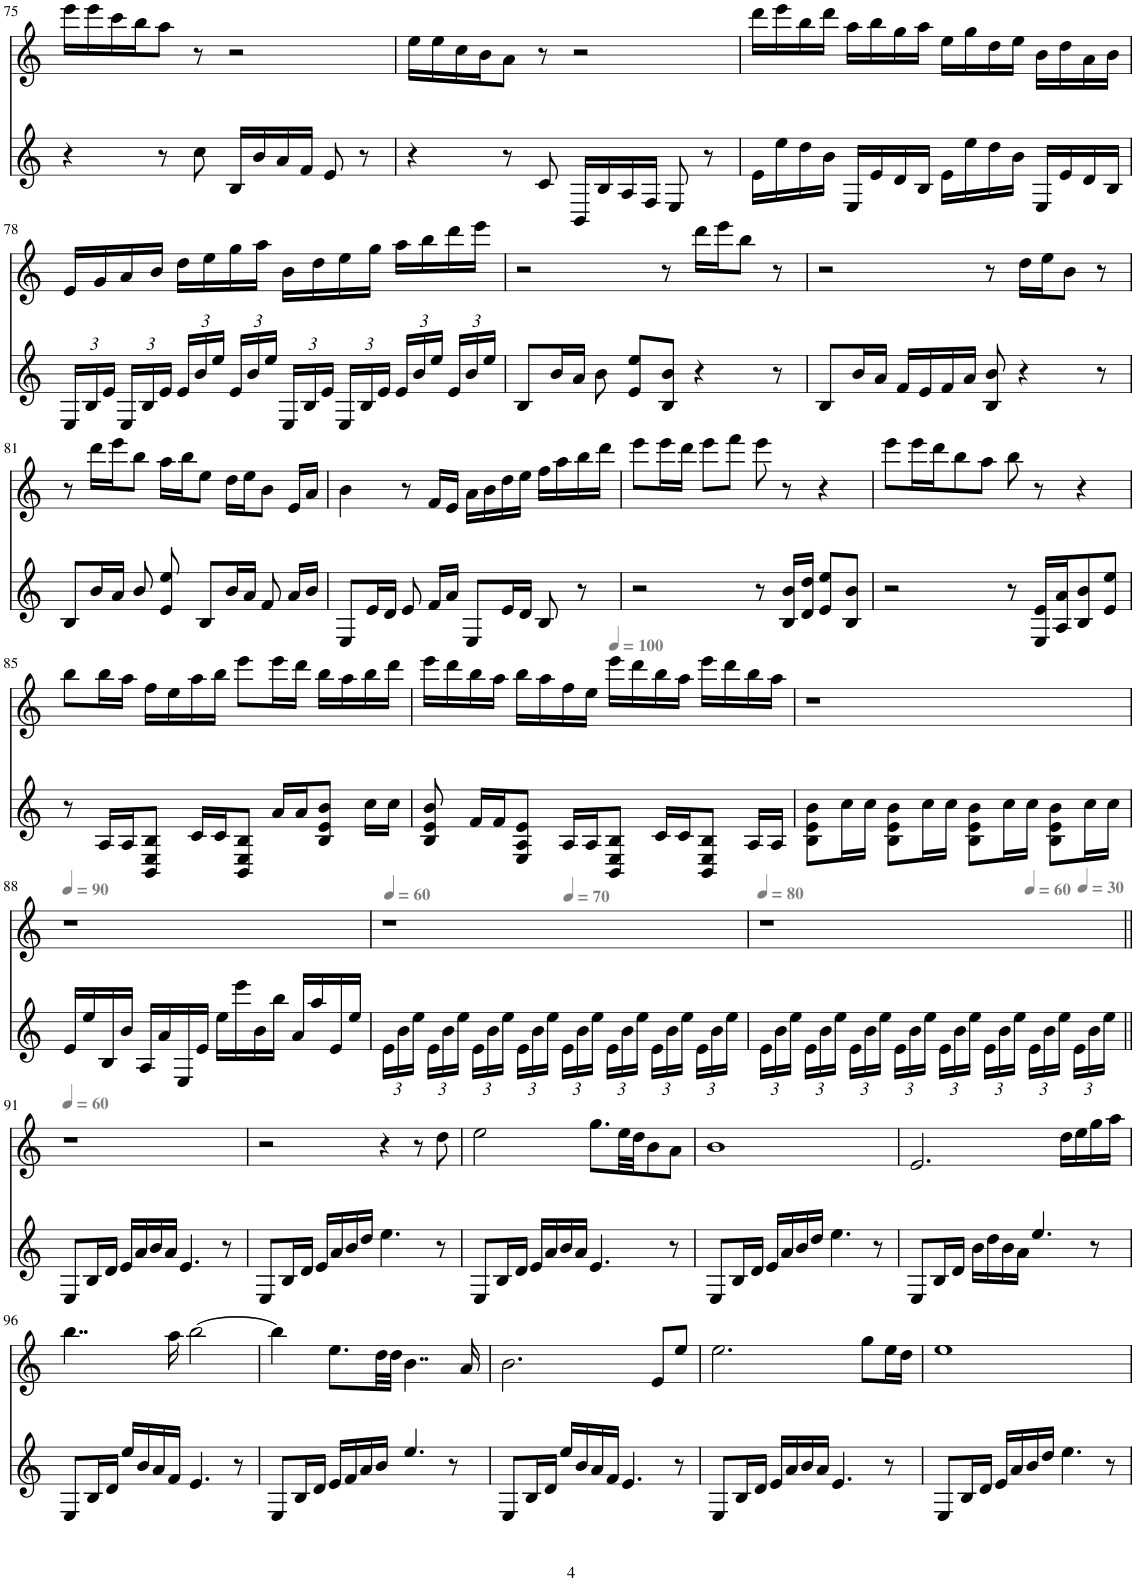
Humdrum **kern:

**kern	**kern
*part2	*part1
*staff2	*staff1
*I"琴	*I"尺八
!!LO:PB:g=z
*clefG2	*clefG2
*k[]	*k[]
*M4/4	*M4/4
*met(c)	*met(c)
=75	=75
4r	16eee\LL
.	16eee\
.	16ccc\
.	16bb\J
8r	8aa\J
8cc\	8r
16B/LL	2r
16b/	.
16a/	.
16f/JJ	.
8e/	.
8r	.
=76	=76
4r	16ee\LL
.	16ee\
.	16cc\
.	16b\J
8r	8a\J
8c/	8r
16BB/LL	2r
16B/	.
16A/	.
16F/JJ	.
8E/	.
8r	.
=77	=77
16e\LL	16ddd\LL
16ee\	16eee\
16dd\	16bb\
16b\JJ	16ddd\JJ
16E/LL	16aa\LL
16e/	16bb\
16d/	16gg\
16B/JJ	16aa\JJ
16e\LL	16ee\LL
16ee\	16gg\
16dd\	16dd\
16b\JJ	16ee\JJ
16E/LL	16b\LL
16e/	16dd\
16d/	16a\
16B/JJ	16b\JJ
!!LO:LB:g=z
=78	=78
*Xbrackettup	*
24E/LL	16e/LL
24B/	.
.	16g/
24e/JJ	.
24E/LL	16a/
24B/	.
.	16b/JJ
24e/JJ	.
24e/LL	16dd\LL
24b/	.
.	16ee\
24ee/JJ	.
24e/LL	16gg\
24b/	.
.	16aa\JJ
24ee/JJ	.
24E/LL	16b\LL
24B/	.
.	16dd\
24e/JJ	.
24E/LL	16ee\
24B/	.
.	16gg\JJ
24e/JJ	.
24e/LL	16aa\LL
24b/	.
.	16bb\
24ee/JJ	.
24e/LL	16ddd\
24b/	.
.	16eee\JJ
24ee/JJ	.
=79	=79
8B/L	2r
16b/L	.
16a/JJ	.
8b\	.
8e/ 8ee/L	.
8B/ 8b/J	8r
4r	16ddd\LL
.	16eee\J
.	8bb\J
8r	8r
=80	=80
8B/L	2r
16b/L	.
16a/JJ	.
16f/LL	.
16e/	.
16f/	.
16a/JJ	.
8B/ 8b/	8r
4r	16dd\LL
.	16ee\J
.	8b\J
8r	8r
!!LO:LB:g=z
=81	=81
8B/L	8r
16b/L	16ddd\LL
16a/JJ	16eee\J
8b/	8bb\J
8e/ 8ee/	16aa\LL
.	16bb\J
8B/L	8ee\J
16b/L	16dd\LL
16a/JJ	16ee\J
8f/	8b\J
16a/LL	16e/LL
16b/JJ	16a/JJ
=82	=82
8E/L	4b\
16e/L	.
16d/JJ	.
8e/	8r
16f/LL	16f/LL
16a/JJ	16e/JJ
8E/L	16a\LL
.	16b\
16e/L	16dd\
16d/JJ	16ee\JJ
8B/	16ff\LL
.	16aa\
8r	16bb\
.	16ddd\JJ
=83	=83
2r	8eee\L
.	16eee\L
.	16ddd\JJ
.	8eee\L
.	8fff\J
8r	8eee\
16B/ 16b/LL	8r
16d/ 16dd/JJ	.
8e/ 8ee/L	4r
8B/ 8b/J	.
=84	=84
2r	8eee\L
.	16eee\L
.	16ddd\J
.	8bb\
.	8aa\J
8r	8bb\
16E/ 16e/LL	8r
16A/ 16a/J	.
8B/ 8b/	4r
8e/ 8ee/J	.
!!LO:LB:g=z
=85	=85
8r	8bb\L
16A/LL	16bb\L
16A/J	16aa\JJ
8BB/ 8E/ 8B/J	16ff\LL
.	16ee\
16c/LL	16aa\
16c/J	16bb\JJ
8BB/ 8E/ 8B/J	8eee\L
16a/LL	16eee\L
16a/J	16ddd\JJ
8B/ 8e/ 8b/J	16bb\LL
.	16aa\
16cc\LL	16bb\
16cc\JJ	16ddd\JJ
=86	=86
8B/ 8e/ 8b/	16eee\LL
.	16ddd\
16f/LL	16bb\
16f/J	16aa\JJ
8E/ 8A/ 8e/J	16bb\LL
.	16aa\
16A/LL	16ff\
16A/J	16ee\JJ
*	*MM100
8BB/ 8E/ 8B/J	16eee\LL
.	16ddd\
16c/LL	16bb\
16c/J	16aa\JJ
8BB/ 8E/ 8B/J	16eee\LL
.	16ddd\
16A/LL	16bb\
16A/JJ	16aa\JJ
=87	=87
8B\ 8e\ 8b\L	1r
16cc\L	.
16cc\JJ	.
8B\ 8e\ 8b\L	.
16cc\L	.
16cc\JJ	.
8B\ 8e\ 8b\L	.
16cc\L	.
16cc\JJ	.
8B\ 8e\ 8b\L	.
16cc\L	.
16cc\JJ	.
!!LO:LB:g=z
=88	=88
*	*MM90
16e/LL	1r
16ee/	.
16B/	.
16b/JJ	.
16A/LL	.
16a/	.
16E/	.
16e/JJ	.
16ee\LL	.
16eee\	.
16b\	.
16bb\JJ	.
16a/LL	.
16aa/	.
16e/	.
16ee/JJ	.
=89	=89
*	*MM60
*	*^
24e\LL	1r	2ryy
24b\	.	.
24ee\JJ	.	.
24e\LL	.	.
24b\	.	.
24ee\JJ	.	.
24e\LL	.	.
24b\	.	.
24ee\JJ	.	.
24e\LL	.	.
24b\	.	.
24ee\JJ	.	.
*	*MM70	*
24e\LL	.	2ryy
24b\	.	.
24ee\JJ	.	.
24e\LL	.	.
24b\	.	.
24ee\JJ	.	.
24e\LL	.	.
24b\	.	.
24ee\JJ	.	.
24e\LL	.	.
24b\	.	.
24ee\JJ	.	.
*	*v	*v
=90	=90
*	*MM80
*	*^
*	*	*^
24e\LL	1r	2.ryy	2..ryy
24b\	.	.	.
24ee\JJ	.	.	.
24e\LL	.	.	.
24b\	.	.	.
24ee\JJ	.	.	.
24e\LL	.	.	.
24b\	.	.	.
24ee\JJ	.	.	.
24e\LL	.	.	.
24b\	.	.	.
24ee\JJ	.	.	.
24e\LL	.	.	.
24b\	.	.	.
24ee\JJ	.	.	.
24e\LL	.	.	.
24b\	.	.	.
24ee\JJ	.	.	.
*	*MM60	*	*
24e\LL	.	4ryy	.
24b\	.	.	.
24ee\JJ	.	.	.
*	*MM30	*	*
24e\LL	.	.	8ryy
24b\	.	.	.
24ee\JJ	.	.	.
*	*v	*v	*v
!!LO:LB:g=z
=91||	=91||
*	*MM60
8E/L	1r
16B/L	.
16d/JJ	.
16e/LL	.
16a/	.
16b/	.
16a/JJ	.
4.e/	.
8r	.
=92	=92
8E/L	2r
16B/L	.
16d/JJ	.
16e/LL	.
16a/	.
16b/	.
16dd/JJ	.
4.ee\	4r
.	8r
8r	8dd\
=93	=93
8E/L	2ee\
16B/L	.
16d/JJ	.
16e/LL	.
16a/	.
16b/	.
16a/JJ	.
4.e/	8.gg\L
.	32ee\LL
.	32dd\JJ
.	8b\
8r	8a\J
=94	=94
8E/L	1b
16B/L	.
16d/JJ	.
16e/LL	.
16a/	.
16b/	.
16dd/JJ	.
4.ee\	.
8r	.
=95	=95
8E/L	2.e/
16B/L	.
16d/JJ	.
16b\LL	.
16dd\	.
16b\	.
16a\JJ	.
4.ee/	.
.	16dd\LL
.	16ee\
8r	16gg\
.	16aa\JJ
!!LO:LB:g=z
=96	=96
8E/L	4..bb\
16B/L	.
16d/JJ	.
16ee/LL	.
16b/	.
16a/	.
16f/JJ	16aa\
4.e/	[2bb\
8r	.
=97	=97
8E/L	4bb\]
16B/L	.
16d/JJ	.
16e/LL	8.ee\L
16f/	.
16a/	.
16b/JJ	32dd\LL
.	32dd\JJJ
4.ee/	4..b\
8r	.
.	16a/
=98	=98
8E/L	2.b\
16B/L	.
16d/JJ	.
16ee/LL	.
16b/	.
16a/	.
16f/JJ	.
4.e/	.
.	8e/L
8r	8ee/J
=99	=99
8E/L	2.ee\
16B/L	.
16d/JJ	.
16e/LL	.
16a/	.
16b/	.
16a/JJ	.
4.e/	.
.	8gg\L
8r	16ee\L
.	16dd\JJ
=100	=100
8E/L	1ee
16B/L	.
16d/JJ	.
16e/LL	.
16a/	.
16b/	.
16dd/JJ	.
4.ee\	.
8r	.
=	=
*-	*-
